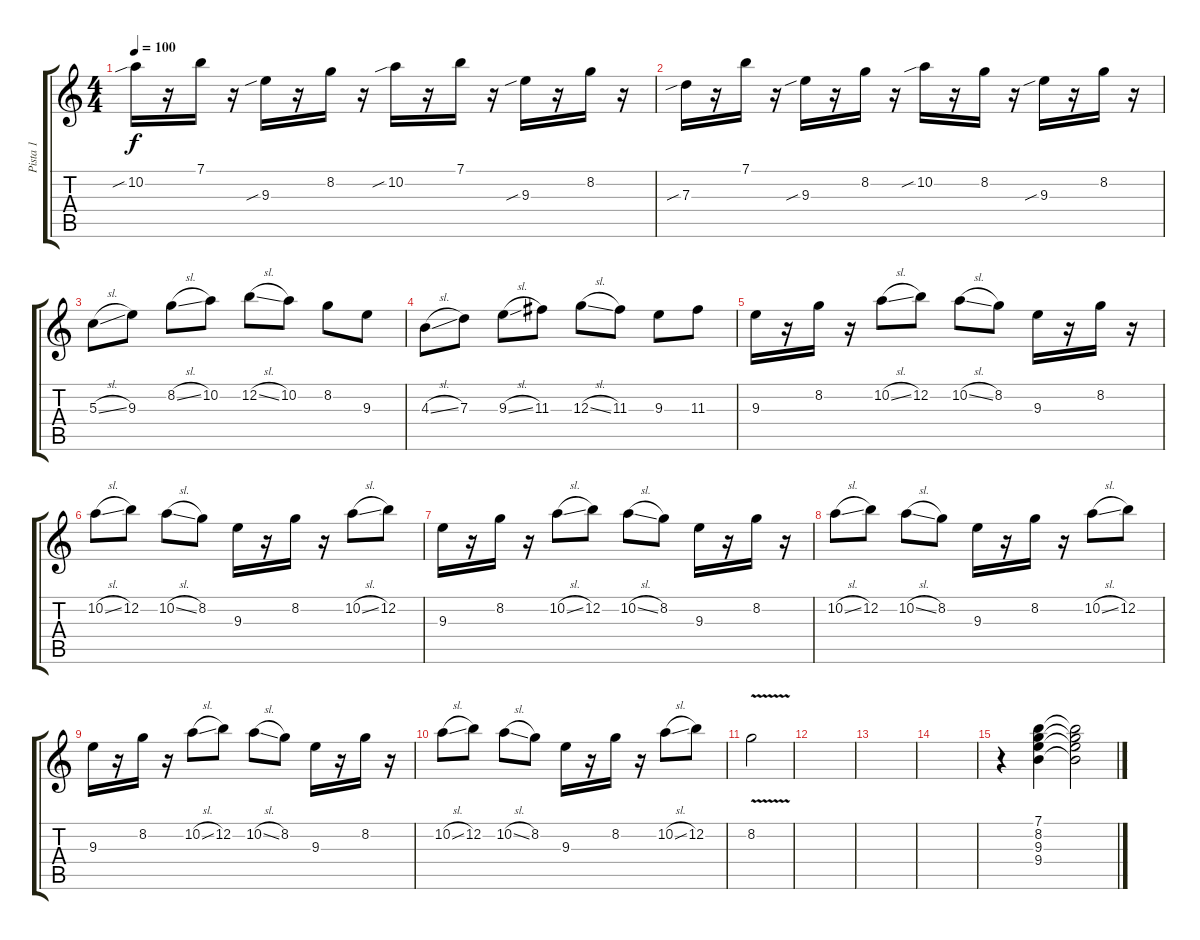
\track ("Pista 1" "Pista 1") {instrument distortionguitar}
\staff {score tabs}
\tuning (E4 B3 G3 D3 A2 E2) {hide}
\ts (4 4)
\tempo 100
\clef g2
\ks c
10.2{sib}.16{dy f} r.16 7.1.16 r.16 9.3{sib}.16 r.16 8.2.16 r.16 10.2{sib}.16 r.16 7.1.16 r.16 9.3{sib}.16 r.16 8.2.16 r.16 |
7.3{sib}.16 r.16 7.1.16 r.16 9.3{sib}.16 r.16 8.2.16 r.16 10.2{sib}.16 r.16 8.2.16 r.16 9.3{sib}.16 r.16 8.2.16 r.16 |
5.3{sl}.8 9.3.8 8.2{sl}.8 10.2.8 12.2{sl}.8 10.2.8 8.2.8 9.3.8 |
4.3{sl}.8 7.3.8 9.3{sl}.8 11.3.8 12.3{sl}.8 11.3.8 9.3.8 11.3.8 |
9.3.16 r.16 8.2.16 r.16 10.2{sl}.8 12.2.8 10.2{sl}.8 8.2.8 9.3.16 r.16 8.2.16 r.16 |
10.2{sl}.8 12.2.8 10.2{sl}.8 8.2.8 9.3.16 r.16 8.2.16 r.16 10.2{sl}.8 12.2.8 |
9.3.16 r.16 8.2.16 r.16 10.2{sl}.8 12.2.8 10.2{sl}.8 8.2.8 9.3.16 r.16 8.2.16 r.16 |
10.2{sl}.8 12.2.8 10.2{sl}.8 8.2.8 9.3.16 r.16 8.2.16 r.16 10.2{sl}.8 12.2.8 |
9.3.16 r.16 8.2.16 r.16 10.2{sl}.8 12.2.8 10.2{sl}.8 8.2.8 9.3.16 r.16 8.2.16 r.16 |
10.2{sl}.8 12.2.8 10.2{sl}.8 8.2.8 9.3.16 r.16 8.2.16 r.16 10.2{sl}.8 12.2.8 |
8.2{v}.2 |
|
|
|
r.4 (7.1 8.2 9.3 9.4).4 (7.1{t} 8.2{t} 9.3{t} 9.4{t}).2
